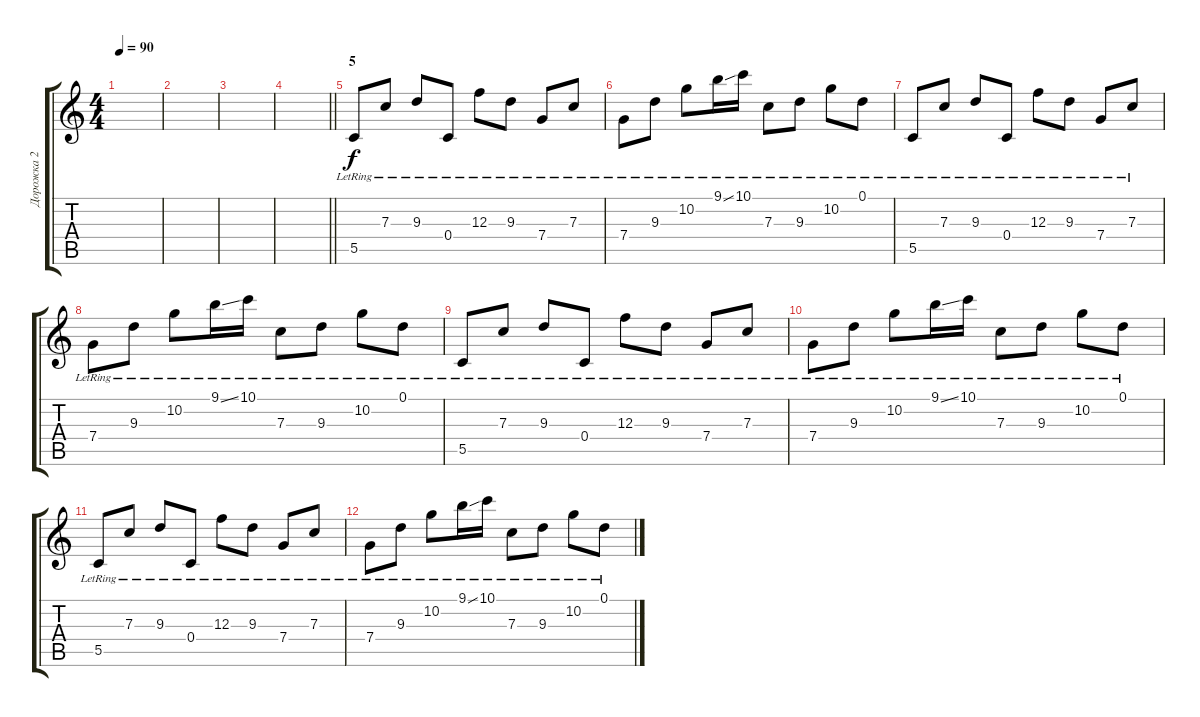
\track ("Дорожка 2" "Дорожка 2") {instrument acousticguitarnylon}
\staff {score tabs}
\tuning (D4 A3 F3 C3 G2 D2) {hide}
\ts (4 4)
\tempo 90
\clef g2
\ks c
|
|
|
\barLineRight lightlight
|
\section ("" "5")
5.5{lr}.8{instrument electricguitarjazz} 7.3{lr}.8 9.3{lr}.8 0.4{lr}.8 12.3{lr}.8 9.3{lr}.8 7.4{lr}.8 7.3{lr}.8 |
7.4{lr}.8 9.3{lr}.8 10.2{lr}.8 9.1{ss lr}.16 10.1{lr}.16 7.3{lr}.8 9.3{lr}.8 10.2{lr}.8 0.1{lr}.8 |
5.5{lr}.8{instrument electricguitarjazz} 7.3{lr}.8 9.3{lr}.8 0.4{lr}.8 12.3{lr}.8 9.3{lr}.8 7.4{lr}.8 7.3{lr}.8 |
7.4{lr}.8 9.3{lr}.8 10.2{lr}.8 9.1{ss lr}.16 10.1{lr}.16 7.3{lr}.8 9.3{lr}.8 10.2{lr}.8 0.1{lr}.8 |
5.5{lr}.8{instrument electricguitarjazz} 7.3{lr}.8 9.3{lr}.8 0.4{lr}.8 12.3{lr}.8 9.3{lr}.8 7.4{lr}.8 7.3{lr}.8 |
7.4{lr}.8 9.3{lr}.8 10.2{lr}.8 9.1{ss lr}.16 10.1{lr}.16 7.3{lr}.8 9.3{lr}.8 10.2{lr}.8 0.1{lr}.8 |
5.5{lr}.8{instrument electricguitarjazz} 7.3{lr}.8 9.3{lr}.8 0.4{lr}.8 12.3{lr}.8 9.3{lr}.8 7.4{lr}.8 7.3{lr}.8 |
7.4{lr}.8 9.3{lr}.8 10.2{lr}.8 9.1{ss lr}.16 10.1{lr}.16 7.3{lr}.8 9.3{lr}.8 10.2{lr}.8 0.1{lr}.8
